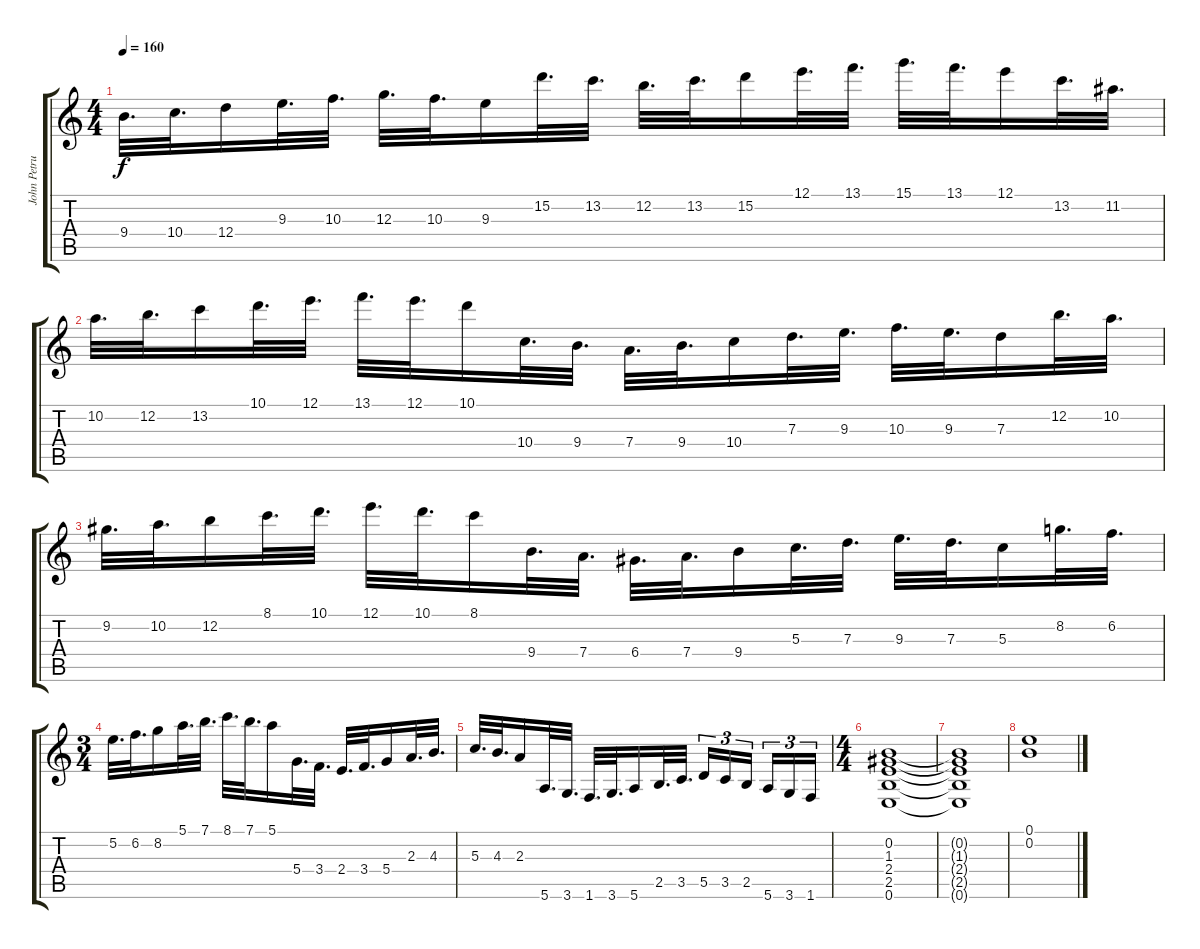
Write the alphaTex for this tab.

\track ("John Petrucci (Guitar)" "John Petru") {instrument distortionguitar}
\staff {score tabs}
\tuning (E4 B3 G3 D3 A2 E2) {hide}
\ts (4 4)
\tempo 160
\clef g2
\ks c
9.4.32{d dy f} 10.4.32{d} 12.4.16 9.3.32{d} 10.3.32{d} 12.3.32{d} 10.3.32{d} 9.3.16 15.2.32{d} 13.2.32{d} 12.2.32{d} 13.2.32{d} 15.2.16 12.1.32{d} 13.1.32{d} 15.1.32{d} 13.1.32{d} 12.1.16 13.2.32{d} 11.2.32{d} |
10.2.32{d} 12.2.32{d} 13.2.16 10.1.32{d} 12.1.32{d} 13.1.32{d} 12.1.32{d} 10.1.16 10.4.32{d} 9.4.32{d} 7.4.32{d} 9.4.32{d} 10.4.16 7.3.32{d} 9.3.32{d} 10.3.32{d} 9.3.32{d} 7.3.16 12.2.32{d} 10.2.32{d} |
9.2.32{d} 10.2.32{d} 12.2.16 8.1.32{d} 10.1.32{d} 12.1.32{d} 10.1.32{d} 8.1.16 9.4.32{d} 7.4.32{d} 6.4.32{d} 7.4.32{d} 9.4.16 5.3.32{d} 7.3.32{d} 9.3.32{d} 7.3.32{d} 5.3.16 8.2.32{d} 6.2.32{d} |
\ts (3 4)
5.2.32{d} 6.2.32{d} 8.2.16 5.1.32{d} 7.1.32{d} 8.1.32{d} 7.1.32{d} 5.1.16 5.4.32{d} 3.4.32{d} 2.4.32{d} 3.4.32{d} 5.4.16 2.3.32{d} 4.3.32{d} |
5.3.32{d} 4.3.32{d} 2.3.16 5.6.32{d} 3.6.32{d} 1.6.32{d} 3.6.32{d} 5.6.16 2.5.32{d} 3.5.32{d} 5.5.16{tu (3 2)} 3.5.16{tu (3 2)} 2.5.16{tu (3 2) beam splitsecondary} 5.6.16{tu (3 2)} 3.6.16{tu (3 2)} 1.6.16{tu (3 2)} |
\ts (4 4)
(0.2 1.3 2.4 2.5 0.6).1 |
(0.2{t} 1.3{t} 2.4{t} 2.5{t} 0.6{t}).1 |
(0.1 0.2).1
